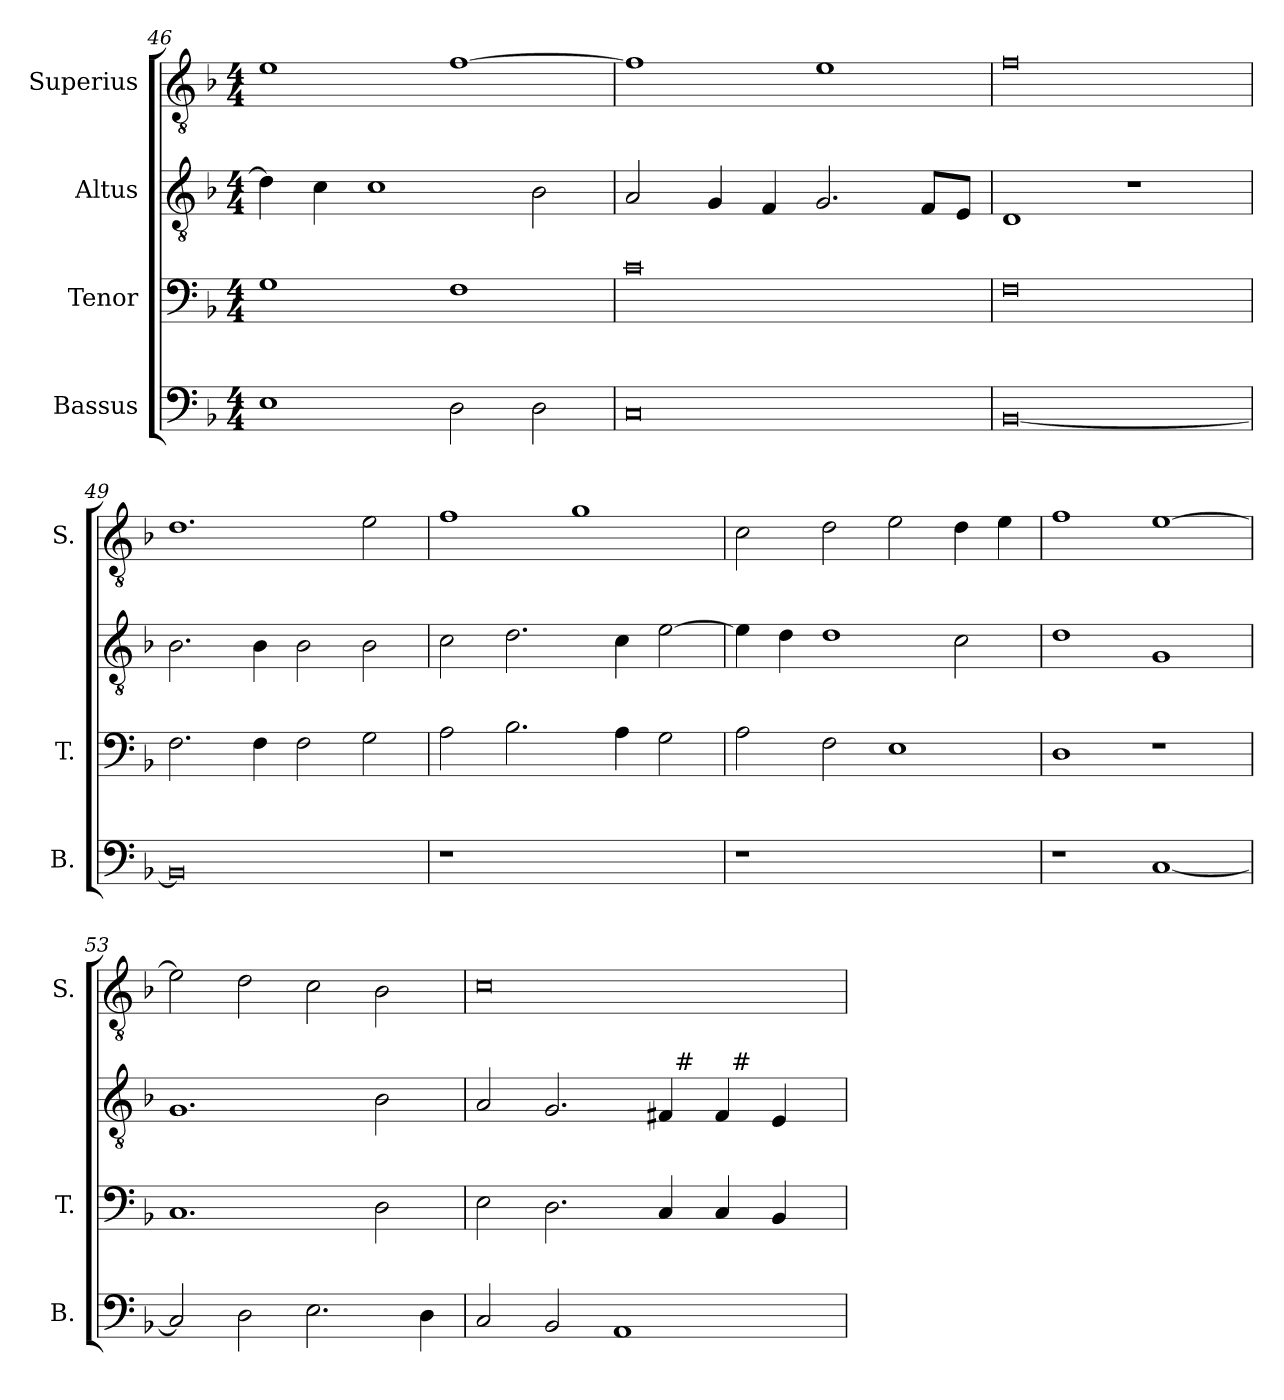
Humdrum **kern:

**kern	**kern	**kern	**kern
*part4	*part3	*part2	*part1
*staff4	*staff3	*staff2	*staff1
*I"Bassus	*I"Tenor	*I"Altus	*I"Superius
*I'B.	*I'T.	*	*I'S.
*clefF4	*clefF4	*clefGv2	*clefGv2
*	*	*ITrd7c12	*ITrd7c12
*k[b-]	*k[b-]	*k[b-]	*k[b-]
*F:	*F:	*F:	*F:
*M4/4	*M4/4	*M4/4	*M4/4
=46	=46	=46	=46
1Ei	1Gi	4Di\]	1Ei
.	.	4Ci\	.
.	.	1Ci	.
2Di\	1Fi	.	[>1Fi
2Di\	.	2BB-i\	.
=47	=47	=47	=47
0Ci	0ci	2AAi/	1Fi]
.	.	4GGi/	.
.	.	4FFi/	.
.	.	2.GGi/	1Ei
.	.	8FFi/L	.
.	.	8EEi/J	.
=48	=48	=48	=48
[<0BB-i	0Fi	1DDi	0Fi
.	.	1r	.
!!LO:LB:g=z
=49	=49	=49	=49
0BB-i]	2.Fi\	2.BB-i\	1.Di
.	4Fi\	4BB-i\	.
.	2Fi\	2BB-i\	.
.	2Gi\	2BB-i\	2Ei\
=50	=50	=50	=50
!LO:N:vis=1	!	!	!
1r	2Ai\	2Ci\	1Fi
.	2.B-i\	2.Di\	.
1ryy	.	.	1Gi
.	4Ai\	4Ci\	.
.	2Gi\	[>2Ei\	.
=51	=51	=51	=51
!LO:N:vis=1	!	!	!
1r	2Ai\	4Ei\]	2Ci\
.	.	4Di\	.
.	2Fi\	1Di	2Di\
1ryy	1Ei	.	2Ei\
.	.	2Ci\	4Di\
.	.	.	4Ei\
=52	=52	=52	=52
1r	1Di	1Di	1Fi
[<1Ci	1r	1GGi	[>1Ei
=53	=53	=53	=53
2Ci/]	1.Ci	1.GGi	2Ei\]
2Di\	.	.	2Di\
2.Ei\	.	.	2Ci\
.	2Di\	2BB-i\	2BB-i\
4Di\	.	.	.
!!LO:LB:g=z
=54	=54	=54	=54
*	*	*^	*
*	*	*	*^	*
2Ci/	2Ei\	2AAi/	1ryy	1ryy	0Ci
2BB-i/	2.Di\	2.GGi/	.	.	.
1AAi	.	.	4ryy	2ryy	.
.	4Ci/	4FF#Xi/	32ryy	.	.
.	.	.	256ryy	.	.
!	!	!	!LO:TX:a:t=#	!	!
.	.	.	2ryy	.	.
.	4Ci/	4FF#i/	.	32ryy	.
.	.	.	.	256ryy	.
!	!	!	!	!LO:TX:a:t=#	!
.	.	.	.	4ryy	.
.	4BB-i/	4EEi/	.	.	.
.	.	.	8ryy	8ryy	.
.	.	.	16ryy	16ryy	.
.	.	.	64..ryy	64..ryy	.
*	*	*v	*v	*v	*
=	=	=	=
*-	*-	*-	*-
